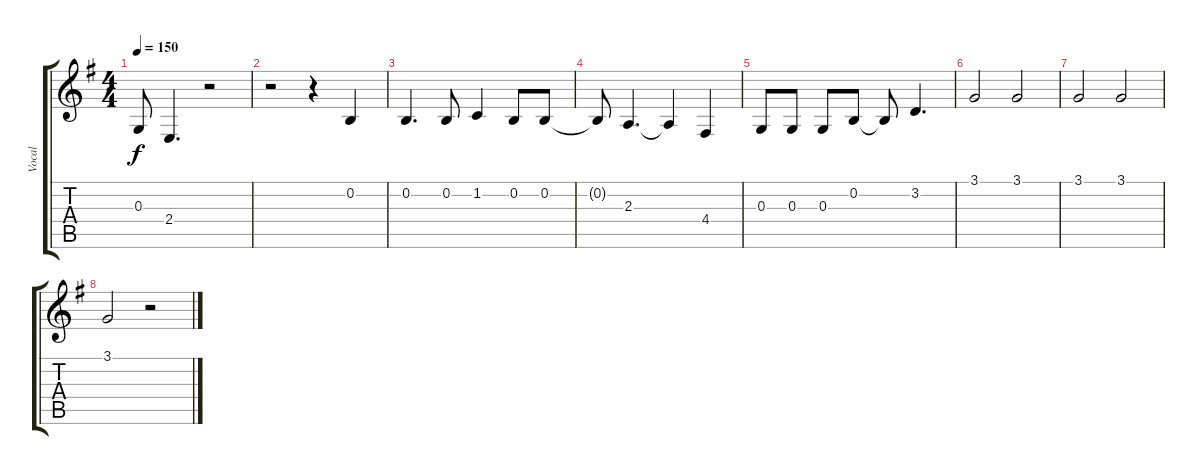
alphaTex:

\track ("Vocal" "Vocal") {instrument brightacousticpiano}
\staff {score tabs}
\tuning (E4 B3 G3 D3 A2 E2) {hide}
\ts (4 4)
\tempo 150
\clef g2
\ks g
0.3.8{dy f} 2.4.4{d} r.2 |
r.2 r.4 0.2.4 |
0.2.4{d} 0.2.8 1.2.4 0.2.8 0.2.8 |
0.2{t}.8 2.3.4{d} 2.3{t}.4 4.4.4 |
0.3.8 0.3.8 0.3.8 0.2.8 0.2{t}.8 3.2.4{d} |
3.1.2 3.1.2 |
3.1.2 3.1.2 |
3.1.2 r.2
